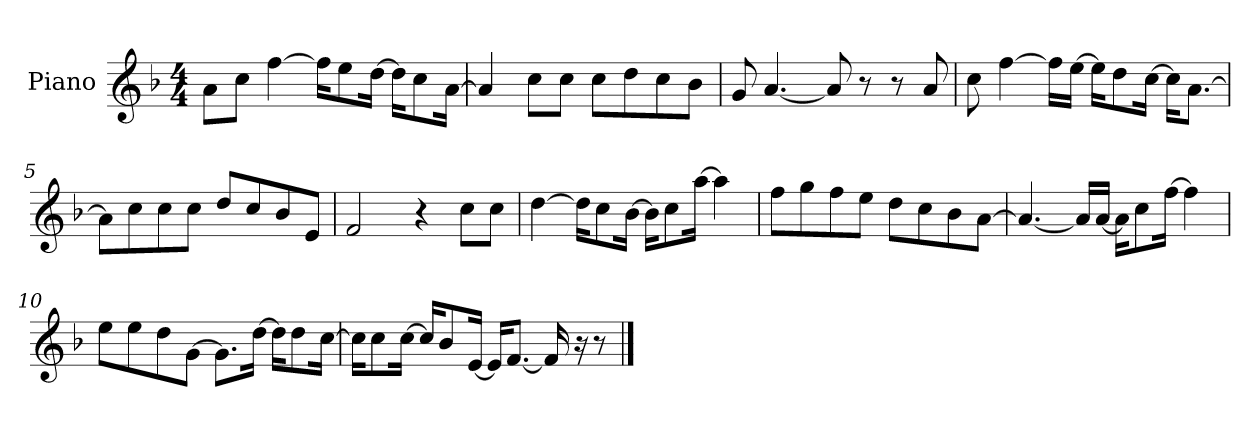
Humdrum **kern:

**kern
*part1
*staff1
*I"Piano
*I'P-no
*clefG2
*k[b-]
*M4/4
*MM90
=1
8a\L
8cc\J
[4ff\
16ff\KL]
8ee\
[16dd\Jk
16dd\KL]
8cc\
[16a\Jk
=2
4a/]
8cc\L
8cc\J
8cc\L
8dd\
8cc\
8b-\J
=3
8g/
[4.a/
8a/]
8r
8r
8a/
=4
8cc\
[4ff\
16ff\LL]
[16ee\JJ
16ee\KL]
8dd\
[16cc\Jk
16cc\KL]
[8.a\J
!!LO:LB:g=z
=5
8a\L]
8cc\
8cc\
8cc\J
8dd/L
8cc/
8b-/
8e/J
=6
2f/
4r
8cc\L
8cc\J
=7
[4dd\
16dd\KL]
8cc\
[16b-\Jk
16b-\KL]
8cc\
[16aa\Jk
4aa\]
=8
8ff\L
8gg\
8ff\
8ee\J
8dd\L
8cc\
8b-\
[8a\J
=9
4.a/_
16a/LL]
[16a/JJ
16a\KL]
8cc\
[16ff\Jk
4ff\]
!!LO:LB:g=z
=10
8ee\L
8ee\
8dd\
[8g\J
8.g\L]
[16dd\Jk
16dd\KL]
8dd\
[16cc\Jk
=11
16cc\KL]
8cc\
[16cc\Jk
16cc/KL]
8b-/
[16e/Jk
16e/KL]
[8.f/J
16f/]
16r
8r
==
*-
